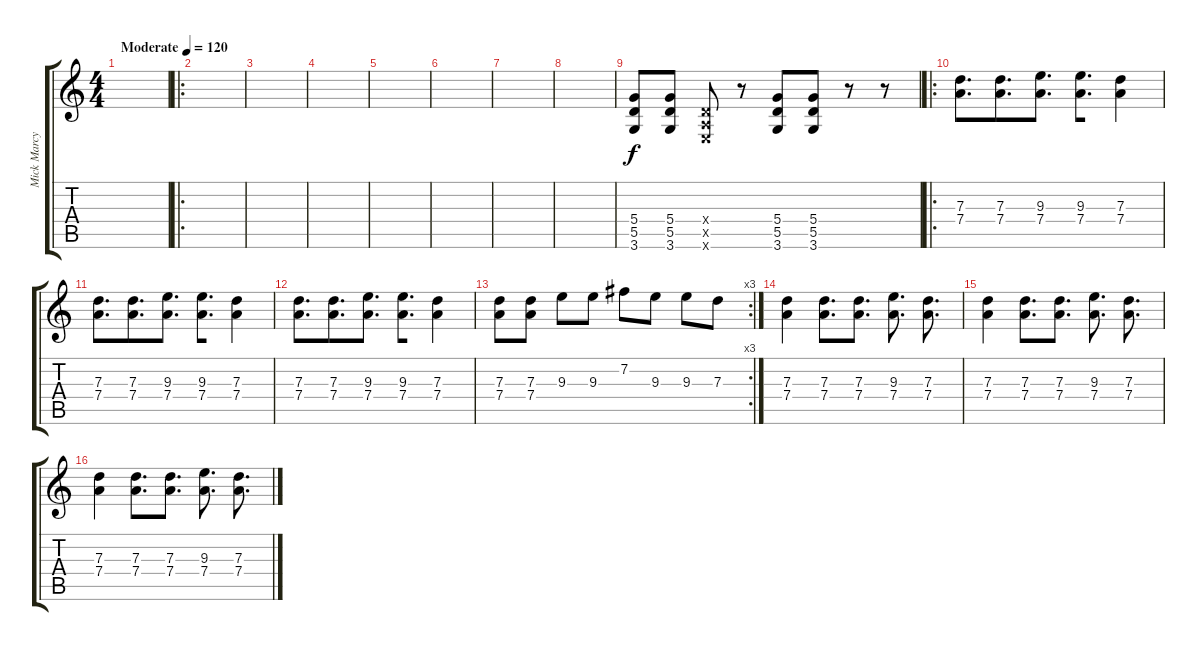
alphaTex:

\track ("Mick Marcy" "Mick Marcy") {instrument distortionguitar}
\staff {score tabs}
\tuning (E4 B3 G3 D3 A2 E2) {hide}
\ts (4 4)
\tempo (120 "Moderate")
\clef g2
\ks c
|
\ro
|
|
|
|
|
|
|
(5.4 5.5 3.6).8 (5.4 5.5 3.6).8 (0.4{x} 0.5{x} 0.6{x}).8 r.8 (5.4 5.5 3.6).8 (5.4 5.5 3.6).8 r.8 r.8 |
\ro
(7.3 7.4).8{d} (7.3 7.4).8{d beam merge} (9.3 7.4).8{d} (9.3 7.4).8{d beam merge} (7.3 7.4).4 |
(7.3 7.4).8{d} (7.3 7.4).8{d beam merge} (9.3 7.4).8{d} (9.3 7.4).8{d beam merge} (7.3 7.4).4 |
(7.3 7.4).8{d} (7.3 7.4).8{d beam merge} (9.3 7.4).8{d} (9.3 7.4).8{d beam merge} (7.3 7.4).4 |
\rc 3
(7.3 7.4).8 (7.3 7.4).8 9.3.8{beam merge} 9.3.8 7.2.8 9.3.8 9.3.8 7.3.8 |
(7.3 7.4).4 (7.3 7.4).8{d} (7.3 7.4).8{d} (9.3 7.4).8{d} (7.3 7.4).8{d} |
(7.3 7.4).4 (7.3 7.4).8{d} (7.3 7.4).8{d} (9.3 7.4).8{d} (7.3 7.4).8{d} |
(7.3 7.4).4 (7.3 7.4).8{d} (7.3 7.4).8{d} (9.3 7.4).8{d} (7.3 7.4).8{d}
